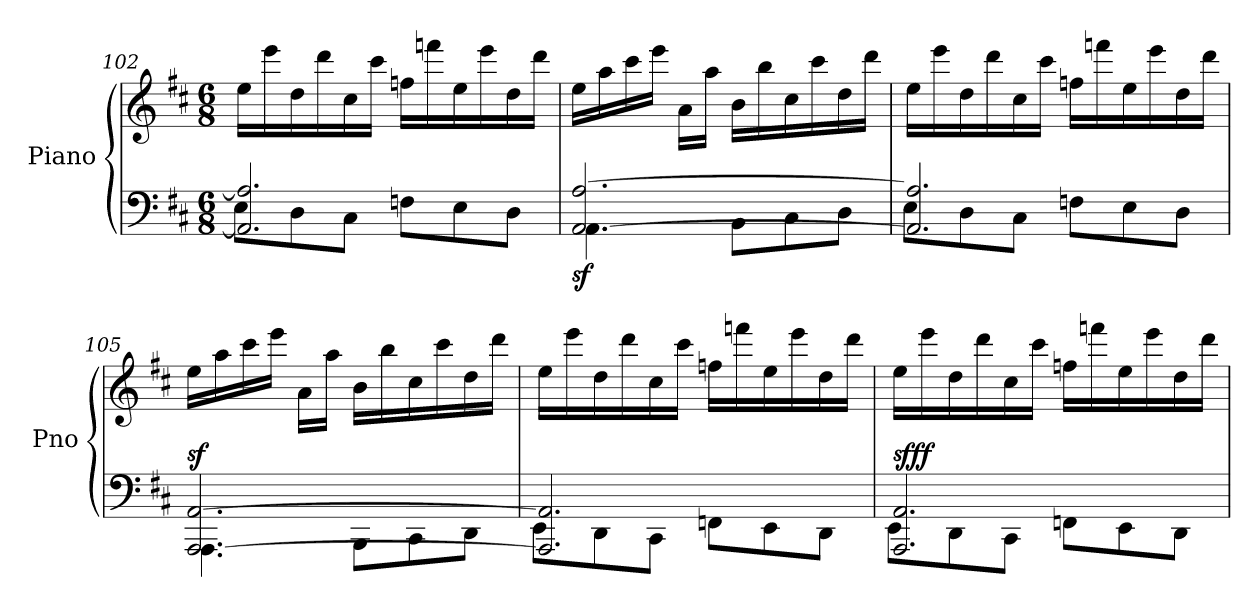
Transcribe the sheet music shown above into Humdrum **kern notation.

**kern	**kern	**dynam
*part1	*part1	*part1
*staff2	*staff1	*staff1/2
*I"Piano	*	*
*I'Pno	*	*
*clefF4	*clefG2	*
*k[f#c#]	*k[f#c#]	*
*D:	*D:	*
*M6/8	*M6/8	*
=102	=102	=102
*^	*	*
2.AA/] 2.A/]	8E\L	16ee\LL	.
.	.	16eee\	.
.	8D\	16dd\	.
.	.	16ddd\	.
.	8C#\J	16cc#\	.
.	.	16ccc#\JJ	.
.	8Fn\L	16ffn\LL	.
.	.	16fffn\	.
.	8E\	16ee\	.
.	.	16eee\	.
.	8D\J	16dd\	.
.	.	16ddd\JJ	.
=103	=103	=103	=103
!	!	!	!LO:DY:b=2
[2.AA/ [2.A/	4.AA\	16ee\LL	sf
.	.	16aa\	.
.	.	16ccc#\	.
.	.	16eee\JJ	.
.	.	16a\LL	.
.	.	16aa\JJ	.
.	8BB\L	16b\LL	.
.	.	16bb\	.
.	8C#\	16cc#\	.
.	.	16ccc#\	.
.	8D\J	16dd\	.
.	.	16ddd\JJ	.
!!LO:PB:g=z
=104	=104	=104	=104
2.AA/] 2.A/]	8E\L	16ee\LL	.
.	.	16eee\	.
.	8D\	16dd\	.
.	.	16ddd\	.
.	8C#\J	16cc#\	.
.	.	16ccc#\JJ	.
.	8Fn\L	16ffn\LL	.
.	.	16fffn\	.
.	8E\	16ee\	.
.	.	16eee\	.
.	8D\J	16dd\	.
.	.	16ddd\JJ	.
=105	=105	=105	=105
!	!	!	!LO:DY:a=2
[2.AAA/ [2.AA/	4.AAA\	16ee\LL	sf
.	.	16aa\	.
.	.	16ccc#\	.
.	.	16eee\JJ	.
.	.	16a\LL	.
.	.	16aa\JJ	.
.	8BBB\L	16b\LL	.
.	.	16bb\	.
.	8CC#\	16cc#\	.
.	.	16ccc#\	.
.	8DD\J	16dd\	.
.	.	16ddd\JJ	.
=106	=106	=106	=106
2.AAA/] 2.AA/]	8EE\L	16ee\LL	.
.	.	16eee\	.
.	8DD\	16dd\	.
.	.	16ddd\	.
.	8CC#\J	16cc#\	.
.	.	16ccc#\JJ	.
.	8FFn\L	16ffn\LL	.
.	.	16fffn\	.
.	8EE\	16ee\	.
.	.	16eee\	.
.	8DD\J	16dd\	.
.	.	16ddd\JJ	.
=107	=107	=107	=107
!	!	!	!LO:DY:a=2
!	!	!	!LO:DY:n=1:b
2.AAA/ 2.AA/	8EE\L	16ee\LL	sf ff
.	.	16eee\	.
.	8DD\	16dd\	.
.	.	16ddd\	.
.	8CC#\J	16cc#\	.
.	.	16ccc#\JJ	.
.	8FFn\L	16ffn\LL	.
.	.	16fffn\	.
.	8EE\	16ee\	.
.	.	16eee\	.
.	8DD\J	16dd\	.
.	.	16ddd\JJ	.
*v	*v	*	*
=	=	=
*-	*-	*-
